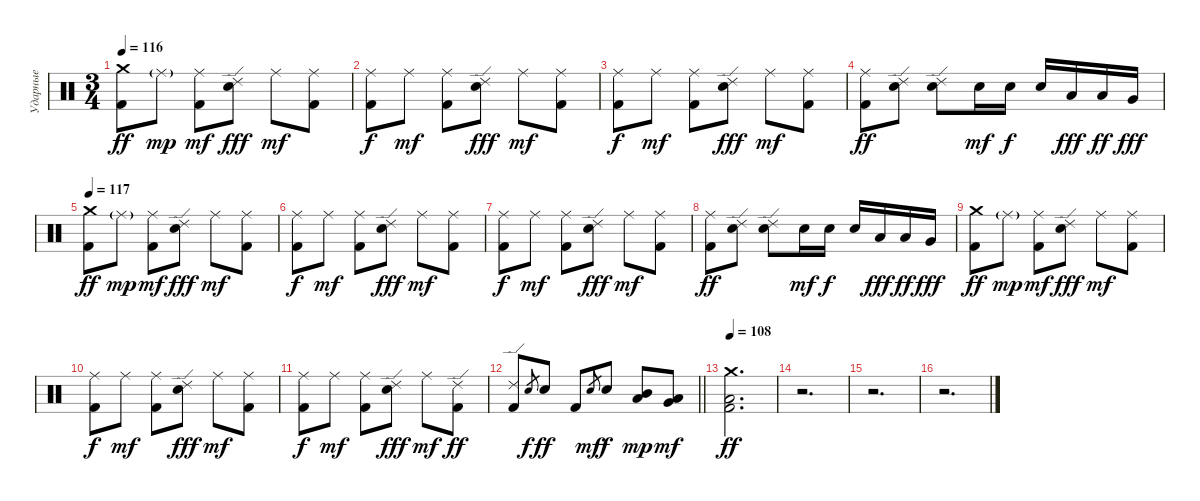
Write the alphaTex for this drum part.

\track ("Ударные" "Ударные") {instrument percussion}
\staff {score}
\articulation defaults
\ts (3 4)
\tempo 116
\clef neutral
\ks c
("Crash medium (hit)" "Kick (hit) 2").8{dy ff} "Ride (middle)"{g}.8{dy mp} ("Ride (middle)" "Kick (hit) 2").8{dy mf} ("Ride (edge) 2" "Electric Snare (hit)").8{dy fff} "Ride (middle)".8{dy mf} ("Ride (middle)" "Kick (hit) 2").8 |
("Ride (middle)" "Kick (hit) 2").8{dy f} "Ride (middle)".8{dy mf} ("Ride (middle)" "Kick (hit) 2").8 ("Ride (edge) 2" "Electric Snare (hit)").8{dy fff} "Ride (middle)".8{dy mf} ("Ride (middle)" "Kick (hit) 2").8 |
("Ride (middle)" "Kick (hit) 2").8{dy f} "Ride (middle)".8{dy mf} ("Ride (middle)" "Kick (hit) 2").8 ("Ride (edge) 2" "Electric Snare (hit)").8{dy fff} "Ride (middle)".8{dy mf} ("Ride (middle)" "Kick (hit) 2").8 |
("Ride (middle)" "Kick (hit) 2").8{dy ff} ("Ride (edge) 2" "Electric Snare (hit)").8 ("Ride (edge) 2" "Electric Snare (hit)").8 "Electric Snare (hit)".16{dy mf} "Electric Snare (hit)".16{dy f} "Electric Snare (hit)".16 "Low Tom (hit)".16{dy fff} "Low Tom (hit)".16{dy ff} "Very Low Tom (hit)".16{dy fff} |
\tempo 117
("Crash medium (hit)" "Kick (hit) 2").8{dy ff} "Ride (middle)"{g}.8{dy mp} ("Ride (middle)" "Kick (hit) 2").8{dy mf} ("Ride (edge) 2" "Electric Snare (hit)").8{dy fff} "Ride (middle)".8{dy mf} ("Ride (middle)" "Kick (hit) 2").8 |
("Ride (middle)" "Kick (hit) 2").8{dy f} "Ride (middle)".8{dy mf} ("Ride (middle)" "Kick (hit) 2").8 ("Ride (edge) 2" "Electric Snare (hit)").8{dy fff} "Ride (middle)".8{dy mf} ("Ride (middle)" "Kick (hit) 2").8 |
("Ride (middle)" "Kick (hit) 2").8{dy f} "Ride (middle)".8{dy mf} ("Ride (middle)" "Kick (hit) 2").8 ("Ride (edge) 2" "Electric Snare (hit)").8{dy fff} "Ride (middle)".8{dy mf} ("Ride (middle)" "Kick (hit) 2").8 |
("Ride (middle)" "Kick (hit) 2").8{dy ff} ("Ride (edge) 2" "Electric Snare (hit)").8 ("Ride (edge) 2" "Electric Snare (hit)").8 "Electric Snare (hit)".16{dy mf} "Electric Snare (hit)".16{dy f} "Electric Snare (hit)".16 "Low Tom (hit)".16{dy fff} "Low Tom (hit)".16{dy ff} "Very Low Tom (hit)".16{dy fff} |
("Crash medium (hit)" "Kick (hit) 2").8{dy ff} "Ride (middle)"{g}.8{dy mp} ("Ride (middle)" "Kick (hit) 2").8{dy mf} ("Ride (edge) 2" "Electric Snare (hit)").8{dy fff} "Ride (middle)".8{dy mf} ("Ride (middle)" "Kick (hit) 2").8 |
("Ride (middle)" "Kick (hit) 2").8{dy f} "Ride (middle)".8{dy mf} ("Ride (middle)" "Kick (hit) 2").8 ("Ride (edge) 2" "Electric Snare (hit)").8{dy fff} "Ride (middle)".8{dy mf} ("Ride (middle)" "Kick (hit) 2").8 |
("Ride (middle)" "Kick (hit) 2").8{dy f} "Ride (middle)".8{dy mf} ("Ride (middle)" "Kick (hit) 2").8 ("Ride (edge) 2" "Electric Snare (hit)").8{dy fff} "Ride (middle)".8{dy mf} ("Ride (edge) 2" "Kick (hit) 2").8{dy ff} |
\barLineRight lightlight
("Ride (edge) 2" "Kick (hit) 2").8 "Electric Snare (hit)".8{gr dy f} "Electric Snare (hit)".8{dy ff} "Kick (hit) 2".8 "Snare (hit) 2".8{gr dy mf} "Snare (hit) 2".8{dy f} ("Mid Tom (hit)" "Low Tom (hit)").8{dy mp} ("Low Tom (hit)" "Very Low Tom (hit)").8{dy mf} |
\tempo 108
("Crash medium (hit)" "Low Floor Tom (hit)" "Kick (hit) 2").2{d dy ff} |
r.2{d} |
r.2{d} |
r.2{d}
